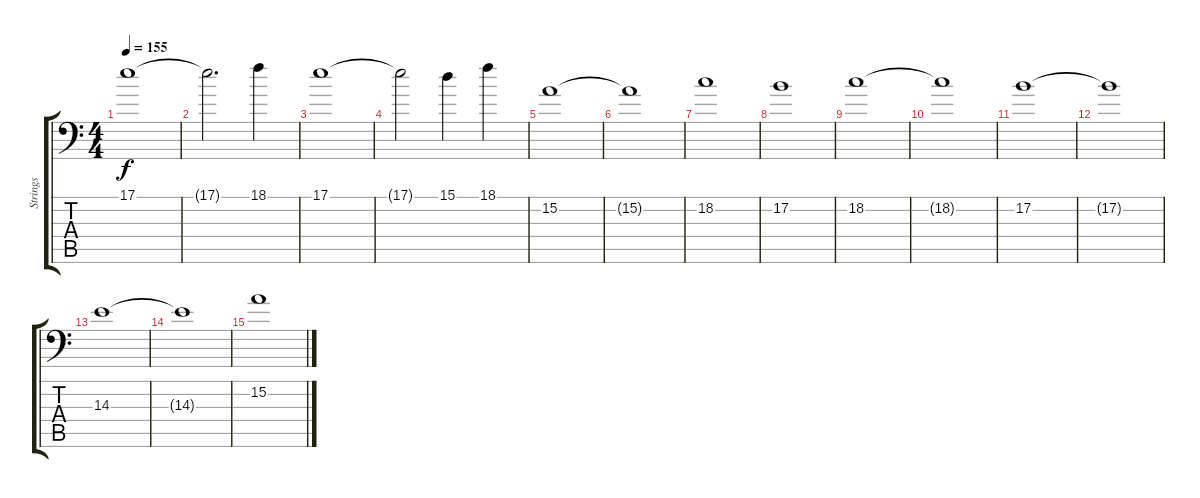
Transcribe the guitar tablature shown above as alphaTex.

\track ("Strings" "Strings") {instrument stringensemble1}
\staff {score tabs}
\tuning (B3 Gb3 D3 A2 E2 A1) {hide}
\ts (4 4)
\tempo 155
\clef f4
\ks c
17.1.1{dy f} |
17.1{t}.2{d} 18.1.4 |
17.1.1 |
17.1{t}.2 15.1.4 18.1.4 |
15.2.1 |
15.2{t}.1 |
18.2.1 |
17.2.1 |
18.2.1 |
18.2{t}.1 |
17.2.1 |
17.2{t}.1 |
14.3.1 |
14.3{t}.1 |
15.2.1
